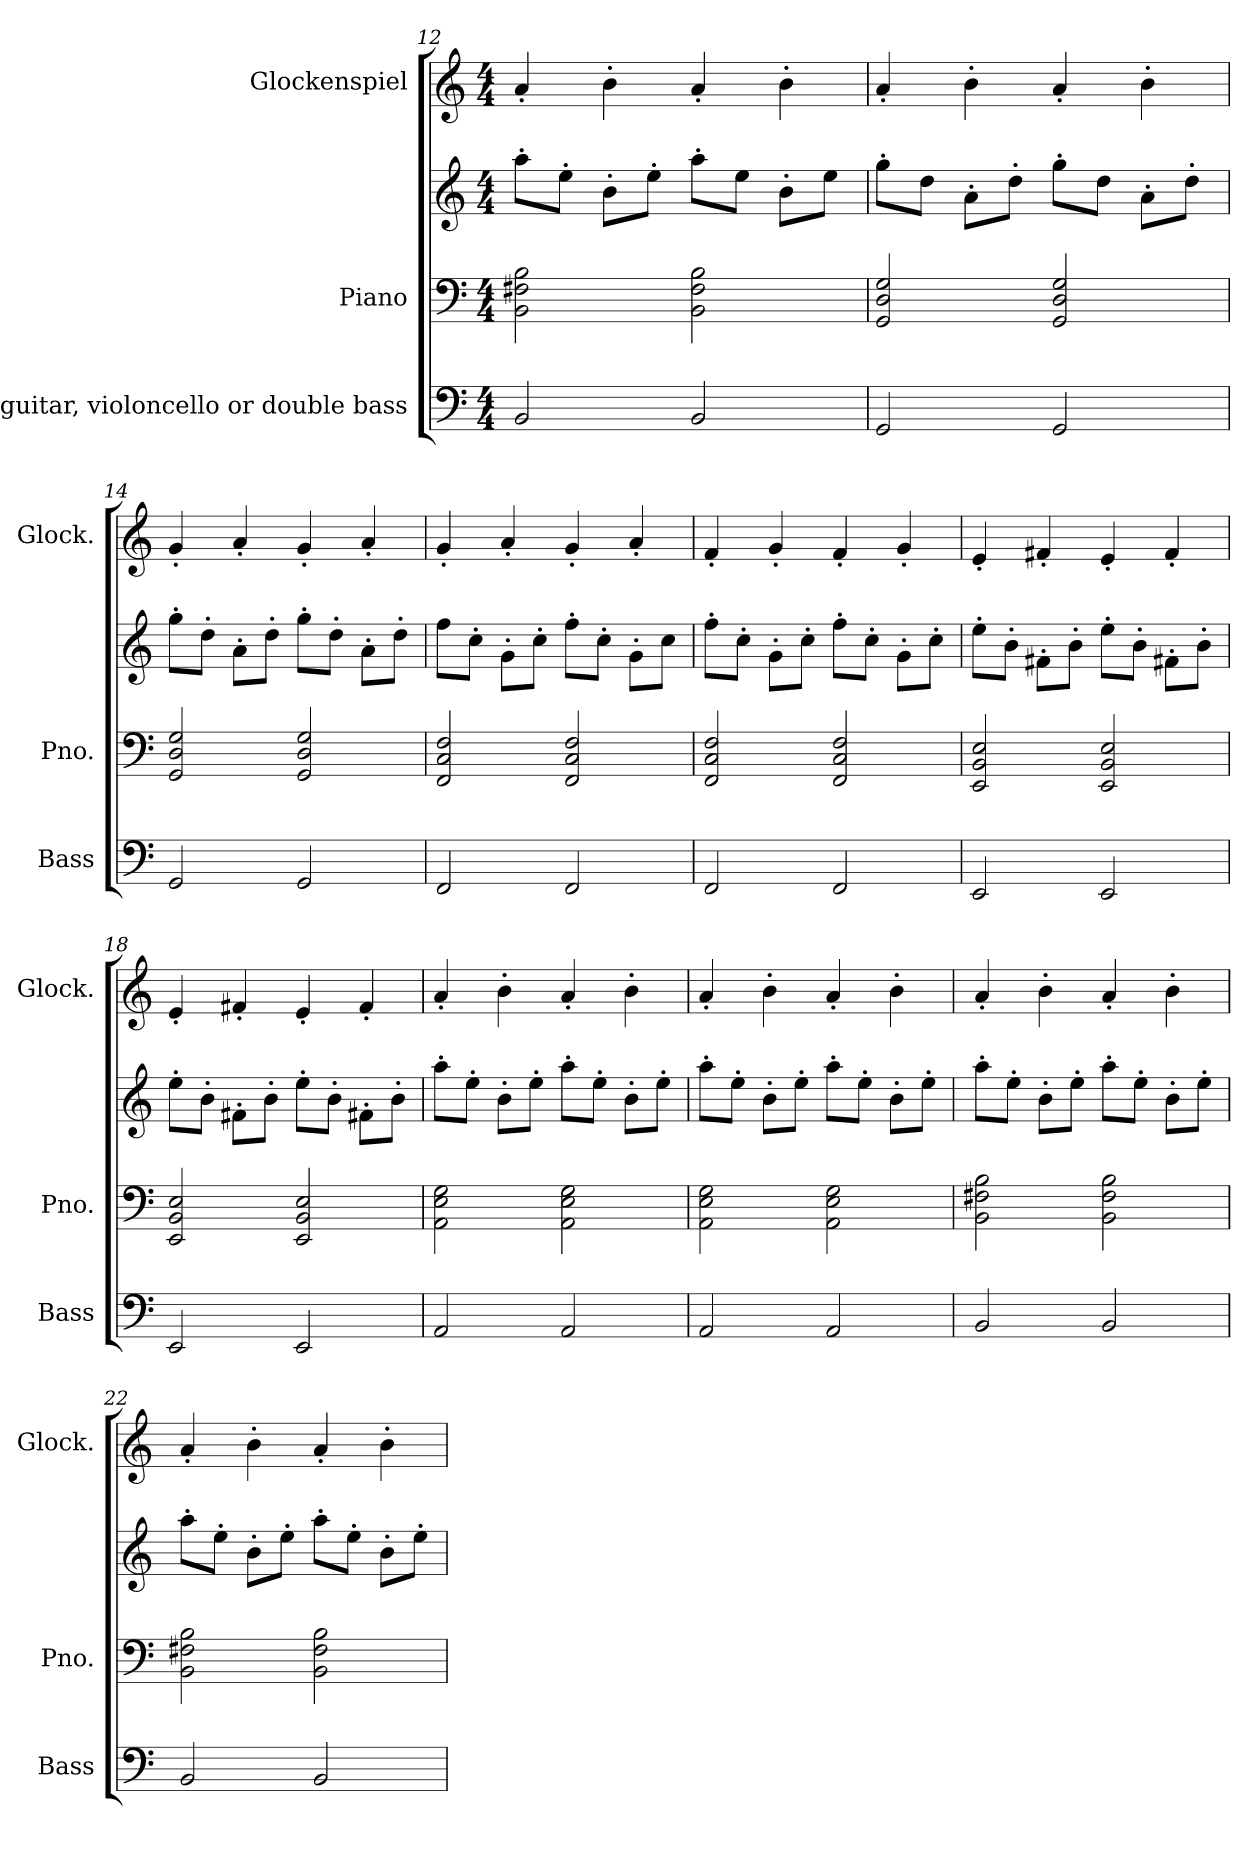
**kern	**kern	**kern	**kern
*part3	*part2	*part2	*part1
*staff4	*staff3	*staff2	*staff1
*I"Bass guitar, violoncello or double bass	*I"Piano	*	*I"Glockenspiel
*I'Bass	*I'Pno.	*	*I'Glock.
!!LO:LB:g=z
*clefF4	*clefF4	*clefG2	*clefG2
*ITrd7c12	*	*	*ITrd-14c-24
*k[]	*k[]	*k[]	*k[]
*C:	*C:	*C:	*C:
*M4/4	*M4/4	*M4/4	*M4/4
=12	=12	=12	=12
2BBBi/	2BBi\ 2F#Xi 2Bi	8aa'i\L	4aaa'i/
.	.	8ee'i\J	.
.	.	8b'i\L	4bbb'i\
.	.	8ee'i\J	.
2BBBi/	2BBi\ 2F#i 2Bi	8aa'i\L	4aaa'i/
.	.	8eei\J	.
.	.	8b'i\L	4bbb'i\
.	.	8eei\J	.
=13	=13	=13	=13
2GGGi/	2GGi/ 2Di 2Gi	8gg'i\L	4aaa'i/
.	.	8ddi\J	.
.	.	8a'i\L	4bbb'i\
.	.	8dd'i\J	.
2GGGi/	2GGi/ 2Di 2Gi	8gg'i\L	4aaa'i/
.	.	8ddi\J	.
.	.	8a'i\L	4bbb'i\
.	.	8dd'i\J	.
=14	=14	=14	=14
2GGGi/	2GGi/ 2Di 2Gi	8gg'i\L	4ggg'i/
.	.	8dd'i\J	.
.	.	8a'i\L	4aaa'i/
.	.	8dd'i\J	.
2GGGi/	2GGi/ 2Di 2Gi	8gg'i\L	4ggg'i/
.	.	8dd'i\J	.
.	.	8a'i\L	4aaa'i/
.	.	8dd'i\J	.
=15	=15	=15	=15
2FFFi/	2FFi/ 2Ci 2Fi	8ffi\L	4ggg'i/
.	.	8cc'i\J	.
.	.	8g'i\L	4aaa'i/
.	.	8cc'i\J	.
2FFFi/	2FFi/ 2Ci 2Fi	8ff'i\L	4ggg'i/
.	.	8cc'i\J	.
.	.	8g'i\L	4aaa'i/
.	.	8cci\J	.
=16	=16	=16	=16
2FFFi/	2FFi/ 2Ci 2Fi	8ff'i\L	4fff'i/
.	.	8cc'i\J	.
.	.	8g'i\L	4ggg'i/
.	.	8cc'i\J	.
2FFFi/	2FFi/ 2Ci 2Fi	8ff'i\L	4fff'i/
.	.	8cc'i\J	.
.	.	8g'i\L	4ggg'i/
.	.	8cc'i\J	.
=17	=17	=17	=17
2EEEi/	2EEi/ 2BBi 2Ei	8ee'i\L	4eee'i/
.	.	8b'i\J	.
.	.	8f#X'i\L	4fff#X'i/
.	.	8b'i\J	.
2EEEi/	2EEi/ 2BBi 2Ei	8ee'i\L	4eee'i/
.	.	8b'i\J	.
.	.	8f#X'i\L	4fff#'i/
.	.	8b'i\J	.
!!LO:LB:g=z
=18	=18	=18	=18
2EEEi/	2EEi/ 2BBi 2Ei	8ee'i\L	4eee'i/
.	.	8b'i\J	.
.	.	8f#X'i\L	4fff#X'i/
.	.	8b'i\J	.
2EEEi/	2EEi/ 2BBi 2Ei	8ee'i\L	4eee'i/
.	.	8b'i\J	.
.	.	8f#X'i\L	4fff#'i/
.	.	8b'i\J	.
=19	=19	=19	=19
2AAAi/	2AAi\ 2Ei 2Gi	8aa'i\L	4aaa'i/
.	.	8ee'i\J	.
.	.	8b'i\L	4bbb'i\
.	.	8ee'i\J	.
2AAAi/	2AAi\ 2Ei 2Gi	8aa'i\L	4aaa'i/
.	.	8ee'i\J	.
.	.	8b'i\L	4bbb'i\
.	.	8ee'i\J	.
=20	=20	=20	=20
2AAAi/	2AAi\ 2Ei 2Gi	8aa'i\L	4aaa'i/
.	.	8ee'i\J	.
.	.	8b'i\L	4bbb'i\
.	.	8ee'i\J	.
2AAAi/	2AAi\ 2Ei 2Gi	8aa'i\L	4aaa'i/
.	.	8ee'i\J	.
.	.	8b'i\L	4bbb'i\
.	.	8ee'i\J	.
=21	=21	=21	=21
2BBBi/	2BBi\ 2F#Xi 2Bi	8aa'i\L	4aaa'i/
.	.	8ee'i\J	.
.	.	8b'i\L	4bbb'i\
.	.	8ee'i\J	.
2BBBi/	2BBi\ 2F#i 2Bi	8aa'i\L	4aaa'i/
.	.	8ee'i\J	.
.	.	8b'i\L	4bbb'i\
.	.	8ee'i\J	.
=22	=22	=22	=22
2BBBi/	2BBi\ 2F#Xi 2Bi	8aa'i\L	4aaa'i/
.	.	8ee'i\J	.
.	.	8b'i\L	4bbb'i\
.	.	8ee'i\J	.
2BBBi/	2BBi\ 2F#i 2Bi	8aa'i\L	4aaa'i/
.	.	8ee'i\J	.
.	.	8b'i\L	4bbb'i\
.	.	8ee'i\J	.
=	=	=	=
*-	*-	*-	*-
